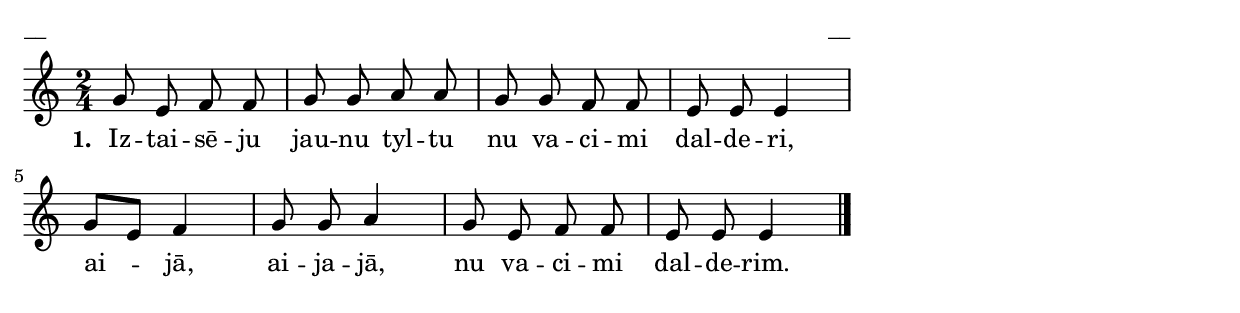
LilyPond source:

\version "2.13.18"

\paper {
line-width = 14\cm
left-margin = 0.4\cm
between-system-padding = 0.1\cm
between-system-space = 0.1\cm
}
% SBTZK, p.51
\layout {
indent = #0
ragged-last = ##f
}


voiceA = \relative c' {
\clef "treble"
\key c \major
\time 2/4
  g'8 e f f | g g a a | g g f f | e e e4 |
  g8 [e] f4 | g8 g a4 | g8 e f f | e e e4 \bar"|."
}

lyricA = \lyricmode {
  \set stanza = "1. "
Iz -- tai -- sē -- ju jau -- nu tyl -- tu nu va -- ci -- mi dal -- de -- ri,
ai -- jā, ai -- ja -- jā, nu va -- ci -- mi dal -- de -- rim.
}

fullScore = <<
%\new ChordNames { \chordsA }
\new Staff {
<<
\new Voice = "voiceA" { \oneVoice \autoBeamOff \voiceA }
%\new Voice = "voiceB" { \voiceTwo \autoBeamOff \voiceB }
\lyricsto "voiceA" \new Lyrics  \lyricA
>>
}
>>



\score {
\fullScore
\header { piece = "__" opus = "__" }
}
\markup { \with-color #(x11-color 'white) \sans \smaller "__" }
\score {
\unfoldRepeats
\fullScore
\midi {
\context { \Staff \remove "Staff_performer" }
\context { \Voice \consists "Staff_performer" }
}
}


